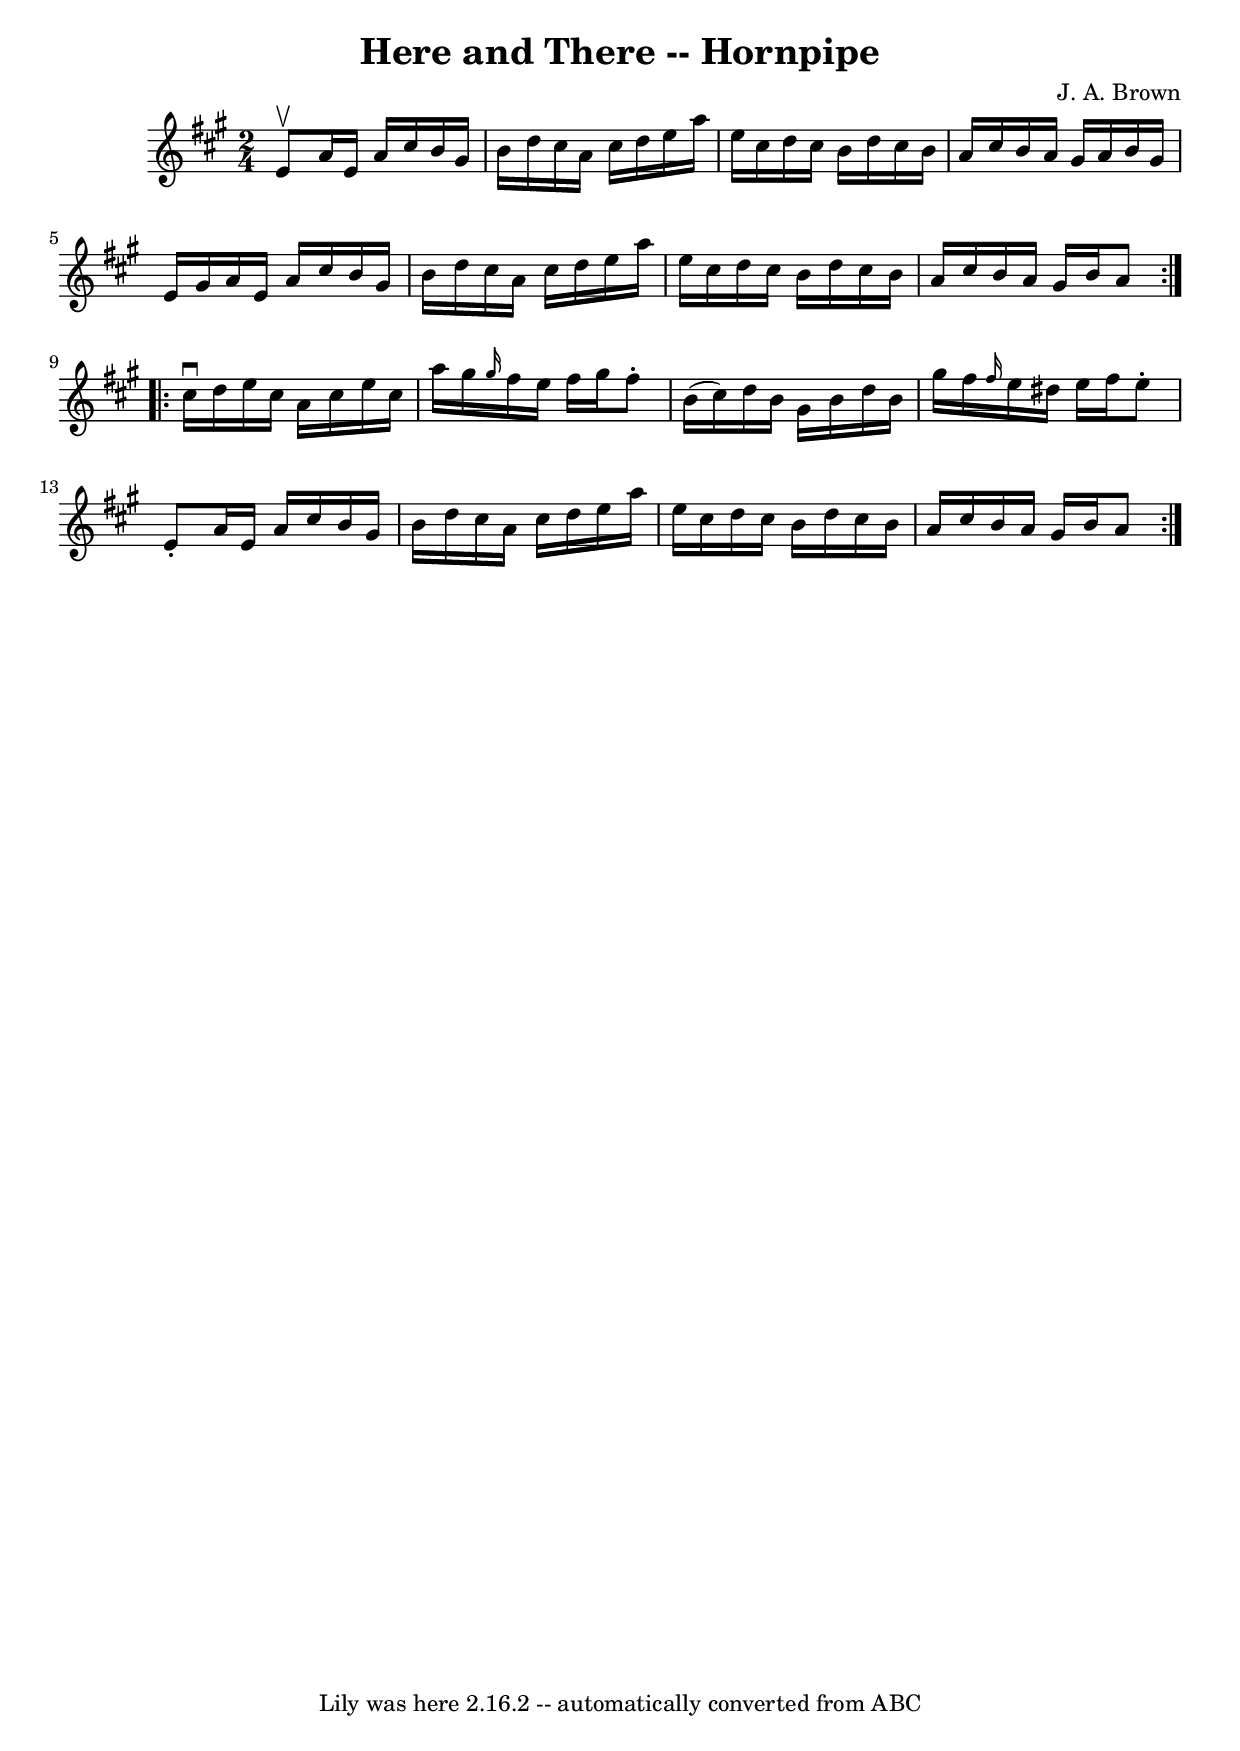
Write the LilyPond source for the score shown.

\version "2.16.2"
\include "Mammoth.ily"
\header {
  %% book = "Cole's 1000 Fiddle Tunes"
  composer = "J. A. Brown"
  crossRefNumber = "1"
  footnotes = ""
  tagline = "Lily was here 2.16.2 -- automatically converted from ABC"
  title = "Here and There -- Hornpipe"

}
voicedefault =  {



  \repeat volta 2 {

    \time 2/4 
    \key a \major     e'8^\upbow  |
    a'16 e'16 a'16         cis''16 b'16 gis'16 b'16 d''16   |
    cis''16 a'16         cis''16 d''16 e''16 a''16 e''16 cis''16   |
    d''16         cis''16 b'16 d''16 cis''16 b'16 a'16 cis''16   |
    b'16      a'16 gis'16 a'16 b'16 gis'16 e'16 gis'16   |
         a'16 e'16 a'16 cis''16 b'16 gis'16 b'16 d''16   |
         cis''16 a'16 cis''16 d''16 e''16 a''16 e''16 cis''16    |
    d''16 cis''16 b'16 d''16 cis''16 b'16 a'16         cis''16   |
    b'16 a'16 gis'16 b'16 a'8  
  }     

  \repeat volta 2 {     cis''16^\downbow d''16   |
    e''16 cis''16         a'16 cis''16 e''16 cis''16 a''16 gis''16   |
    \grace {    
      gis''16  
    } fis''16 e''16 fis''16 gis''16 fis''8-. b'16 (     cis''16)  |
    d''16 b'16 gis'16 b'16 d''16 b'16         gis''16 fis''16   |
    \grace { fis''16  
	   } e''16 dis''16 e''16      fis''16 e''8-. e'8-.  |
    a'16 e'16 a'16 cis''16         b'16 gis'16 b'16 d''16   |
    cis''16 a'16 cis''16 d''16      e''16 a''16 e''16 cis''16   |
    d''16 cis''16 b'16         d''16 cis''16 b'16 a'16 cis''16   |
    b'16 a'16 gis'16  
    b'16 a'8  
  }   

}

\score{
  <<

    \context Staff="default"
    {
      \voicedefault 
      
    }

  >>
  \layout {
    
  }
  \midi {
  }

}
